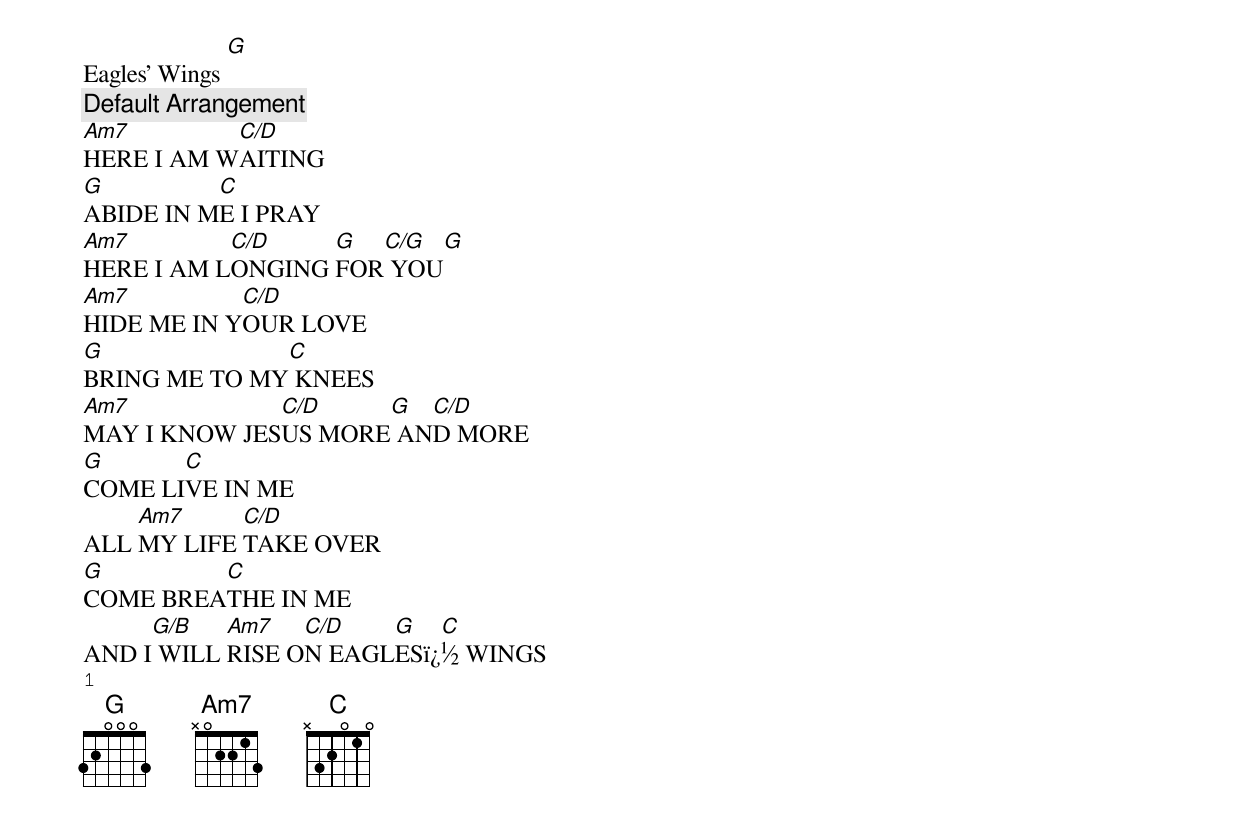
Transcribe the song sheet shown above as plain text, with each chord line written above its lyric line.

Eagles' Wings [G]
[Default Arrangement]
Am7        C/D
HERE I AM WAITING
G         C
ABIDE IN ME I PRAY
Am7        C/D    G  C/G G
HERE I AM LONGING FOR YOU
Am7         C/D
HIDE ME IN YOUR LOVE
G             C
BRING ME TO MY KNEES
Am7           C/D    G  C/D
MAY I KNOW JESUS MORE AND MORE
G      C
COME LIVE IN ME
    Am7     C/D
ALL MY LIFE TAKE OVER
G        C
COME BREATHE IN ME
     G/B   Am7   C/D   G   C
AND I WILL RISE ON EAGLESï¿½ WINGS
1
